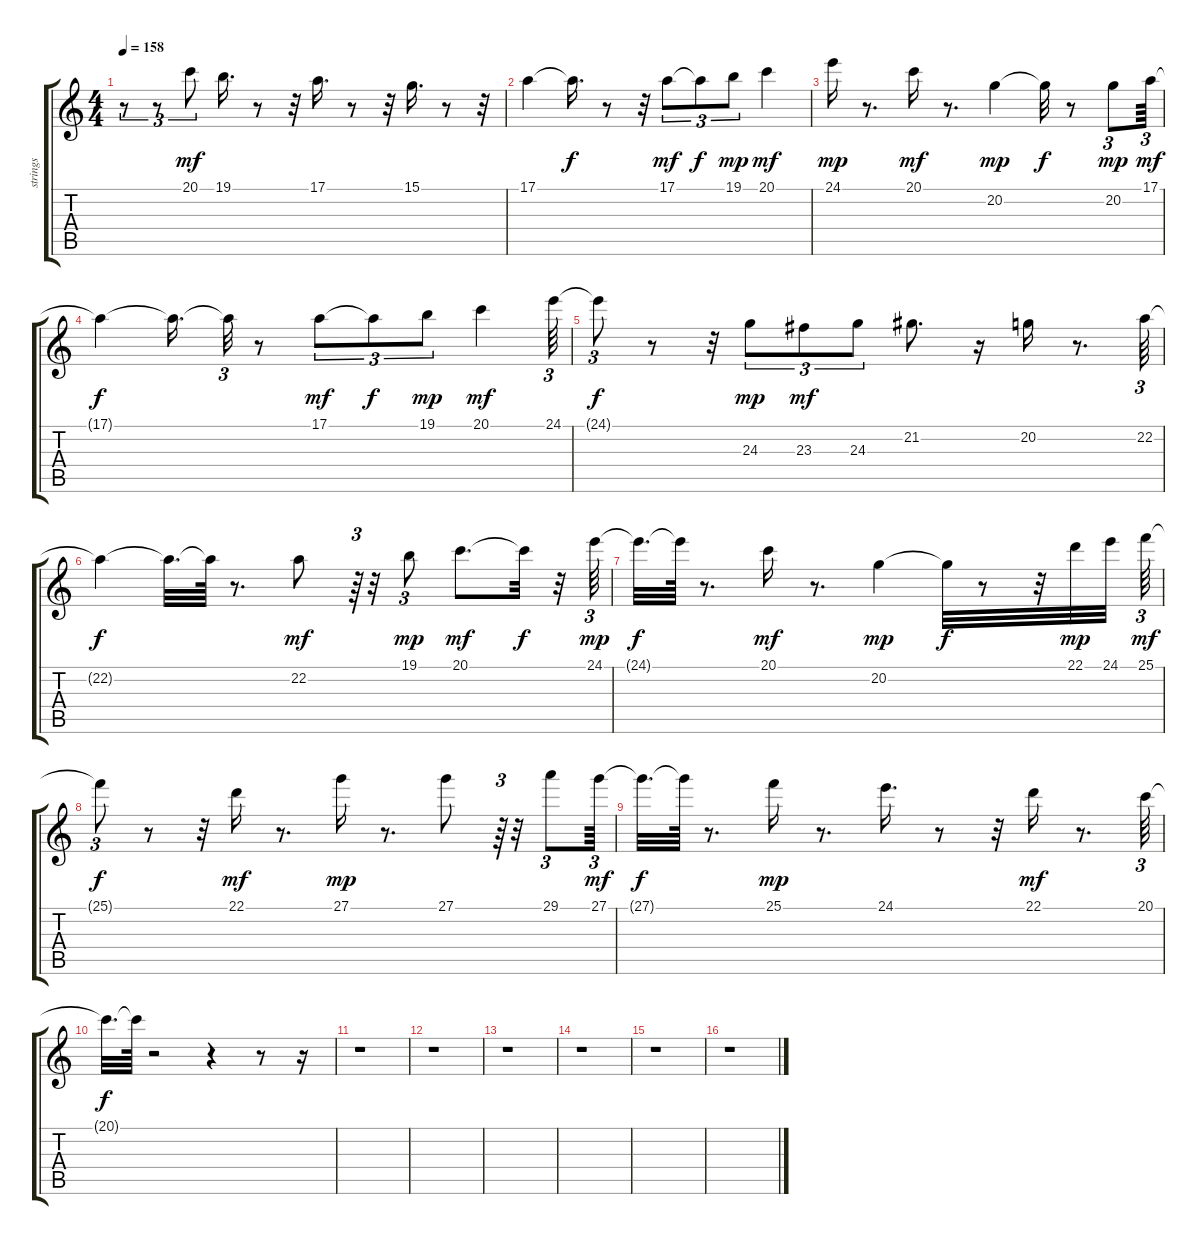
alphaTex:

\track ("strings" "strings") {instrument stringensemble1}
\staff {score tabs}
\tuning (E4 B3 G3 D3 A2 E2) {hide}
\ts (4 4)
\tempo 158
\clef g2
\ks c
r.8{tu (3 2) dy mf} r.8{tu (3 2)} 20.1.8{tu (3 2)} 19.1.16{d} r.8 r.32 17.1.16{d} r.8 r.32 15.1.16{d} r.8 r.32 |
17.1.4 17.1{t}.16{d dy f} r.8 r.32 17.1.8{tu (3 2) dy mf} 17.1{t}.8{tu (3 2) dy f} 19.1.8{tu (3 2) dy mp} 20.1.4{dy mf} |
24.1.16{dy mp} r.8{d} 20.1.16{dy mf} r.8{d} 20.2.4{dy mp} 20.2{t}.32{dy f} r.8 20.2.8{tu (3 2) dy mp} 17.1.64{tu (3 2) dy mf} |
17.1{t}.4{dy f} 17.1{t}.16{d} 17.1{t}.32{tu (3 2)} r.8 17.1.8{tu (3 2) dy mf} 17.1{t}.8{tu (3 2) dy f} 19.1.8{tu (3 2) dy mp} 20.1.4{dy mf} 24.1.64{tu (3 2)} |
24.1{t}.8{tu (3 2) dy f} r.8 r.32 24.3.8{tu (3 2) dy mp} 23.3.8{tu (3 2) dy mf} 24.3.8{tu (3 2)} 21.2.8{d} r.16 20.2.16 r.8{d} 22.2.64{tu (3 2)} |
22.2{t}.4{dy f} 22.2{t}.32{d} 22.2{t}.64 r.8{d} 22.2.8{dy mf} r.64{tu (3 2)} r.32 19.1.8{tu (3 2) dy mp} 20.1.8{d dy mf} 20.1{t}.32{dy f} r.32 24.1.64{tu (3 2) dy mp} |
24.1{t}.32{d dy f} 24.1{t}.64 r.8{d} 20.1.16{dy mf} r.8{d} 20.2.4{dy mp} 20.2{t}.32{dy f} r.8 r.32 22.1.32{dy mp} 24.1.32 25.1.64{tu (3 2) dy mf} |
25.1{t}.8{tu (3 2) dy f} r.8 r.32 22.1.16{dy mf} r.8{d} 27.1.16{dy mp} r.8{d} 27.1.8 r.64{tu (3 2)} r.32 29.1.8{tu (3 2)} 27.1.64{tu (3 2) dy mf} |
27.1{t}.32{d dy f} 27.1{t}.64 r.8{d} 25.1.16{dy mp} r.8{d} 24.1.16{d} r.8 r.32 22.1.16{dy mf} r.8{d} 20.1.64{tu (3 2)} |
20.1{t}.32{d dy f} 20.1{t}.64 r.2 r.4 r.8 r.16 |
r.1 |
r.1 |
r.1 |
r.1 |
r.1 |
r.1
